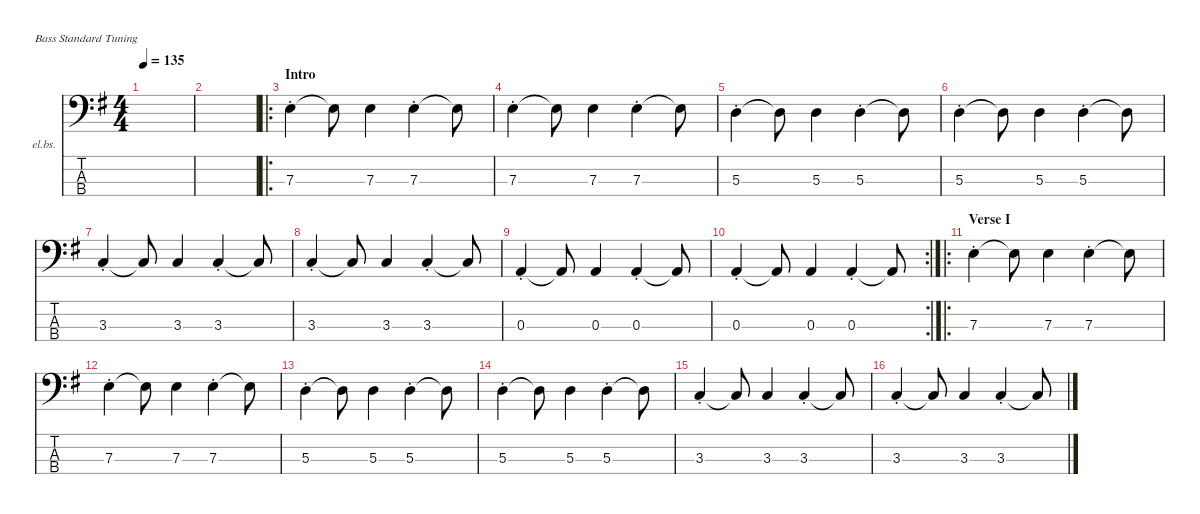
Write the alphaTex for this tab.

\defaultSystemsLayout 4
\hideDynamics
\bracketExtendMode nobrackets
\firstSystemTrackNameOrientation horizontal
\otherSystemsTrackNameOrientation horizontal
\track ("Electric Bass" "el.bs.") {instrument electricbassfinger}
\staff {score tabs}
\tuning (G2 D2 A1 E1)
\ts (4 4)
\tempo 135
\clef f4
\ks eminor
|
|
\ro
\section ("" "Intro")
7.3{st}.4 7.3{t}.8 7.3.4 7.3{st}.4 7.3{t}.8 |
7.3{st}.4 7.3{t}.8 7.3.4 7.3{st}.4 7.3{t}.8 |
5.3{st}.4 5.3{t}.8 5.3.4 5.3{st}.4 5.3{t}.8 |
5.3{st}.4 5.3{t}.8 5.3.4 5.3{st}.4 5.3{t}.8 |
3.3{st}.4 3.3{t}.8 3.3.4 3.3{st}.4 3.3{t}.8 |
3.3{st}.4 3.3{t}.8 3.3.4 3.3{st}.4 3.3{t}.8 |
0.3{st}.4 0.3{t}.8 0.3.4 0.3{st}.4 0.3{t}.8 |
\rc 2
0.3{st}.4 0.3{t}.8 0.3.4 0.3{st}.4 0.3{t}.8 |
\ro
\section ("" "Verse I")
7.3{st}.4 7.3{t}.8 7.3.4 7.3{st}.4 7.3{t}.8 |
7.3{st}.4 7.3{t}.8 7.3.4 7.3{st}.4 7.3{t}.8 |
5.3{st}.4 5.3{t}.8 5.3.4 5.3{st}.4 5.3{t}.8 |
5.3{st}.4 5.3{t}.8 5.3.4 5.3{st}.4 5.3{t}.8 |
3.3{st}.4 3.3{t}.8 3.3.4 3.3{st}.4 3.3{t}.8 |
3.3{st}.4 3.3{t}.8 3.3.4 3.3{st}.4 3.3{t}.8
